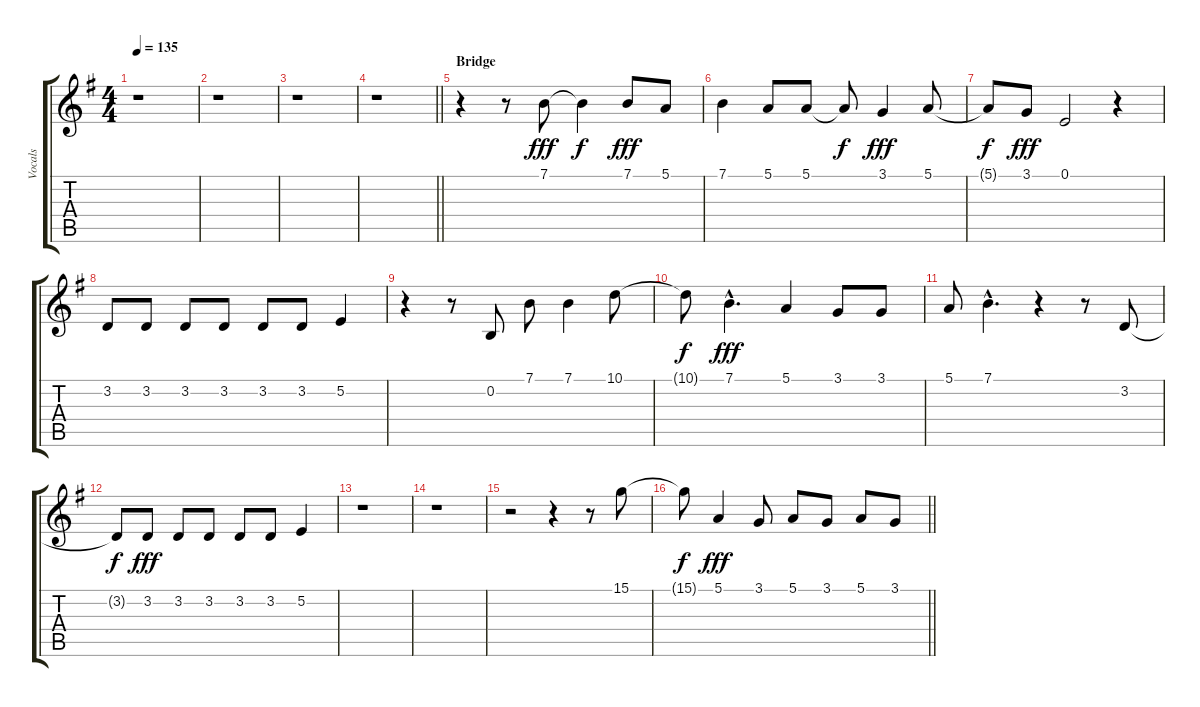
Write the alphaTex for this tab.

\track ("Vocals" "Vocals") {instrument lead6voice}
\staff {score tabs}
\tuning (E4 B3 G3 D3 A2 E2) {hide}
\ts (4 4)
\tempo 135
\clef g2
\ks g
r.1{dy f} |
r.1 |
r.1 |
\barLineRight lightlight
r.1 |
\section ("" "Bridge")
r.4 r.8 7.1.8{dy fff} 7.1{t}.4{dy f} 7.1.8{dy fff} 5.1.8 |
7.1.4 5.1.8 5.1.8 5.1{t}.8{dy f} 3.1.4{dy fff} 5.1.8 |
5.1{t}.8{dy f} 3.1.8{dy fff} 0.1.2 r.4 |
3.2.8 3.2.8 3.2.8 3.2.8 3.2.8 3.2.8 5.2.4 |
r.4 r.8 0.2.8 7.1.8 7.1.4 10.1.8 |
10.1{t}.8{dy f} 7.1{hac}.4{d dy fff} 5.1.4 3.1.8 3.1.8 |
5.1.8 7.1{hac}.4{d} r.4 r.8 3.2.8 |
3.2{t}.8{dy f} 3.2.8{dy fff} 3.2.8 3.2.8 3.2.8 3.2.8 5.2.4 |
r.1 |
r.1 |
r.2 r.4 r.8 15.1.8 |
\barLineRight lightlight
15.1{t}.8{dy f} 5.1.4{dy fff} 3.1.8 5.1.8 3.1.8 5.1.8 3.1.8
